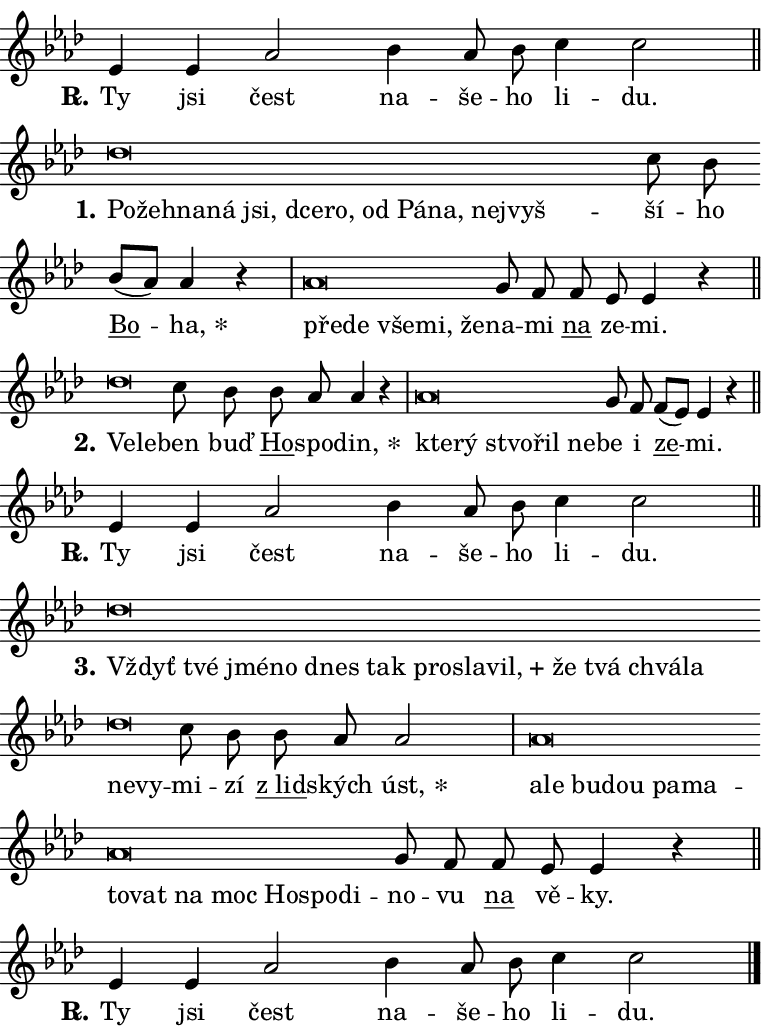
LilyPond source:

\version "2.24.0"
\header { tagline = "" }
\paper {
  indent = 0\cm
  top-margin = 0\cm
  right-margin = 0.13\cm % to fit lyric hyphens
  bottom-margin = 0\cm
  left-margin = 0\cm
  paper-width = 13\cm
  page-breaking = #ly:one-page-breaking
  system-system-spacing.basic-distance = #11
  score-system-spacing.basic-distance = #11
  ragged-last = ##f
}


%% Author: Thomas Morley
%% https://lists.gnu.org/archive/html/lilypond-user/2020-05/msg00002.html
#(define (line-position grob)
"Returns position of @var[grob} in current system:
   @code{'start}, if at first time-step
   @code{'end}, if at last time-step
   @code{'middle} otherwise
"
  (let* ((col (ly:item-get-column grob))
         (ln (ly:grob-object col 'left-neighbor))
         (rn (ly:grob-object col 'right-neighbor))
         (col-to-check-left (if (ly:grob? ln) ln col))
         (col-to-check-right (if (ly:grob? rn) rn col))
         (break-dir-left
           (and
             (ly:grob-property col-to-check-left 'non-musical #f)
             (ly:item-break-dir col-to-check-left)))
         (break-dir-right
           (and
             (ly:grob-property col-to-check-right 'non-musical #f)
             (ly:item-break-dir col-to-check-right))))
        (cond ((eqv? 1 break-dir-left) 'start)
              ((eqv? -1 break-dir-right) 'end)
              (else 'middle))))

#(define (tranparent-at-line-position vctor)
  (lambda (grob)
  "Relying on @code{line-position} select the relevant enry from @var{vctor}.
Used to determine transparency,"
    (case (line-position grob)
      ((end) (not (vector-ref vctor 0)))
      ((middle) (not (vector-ref vctor 1)))
      ((start) (not (vector-ref vctor 2))))))

noteHeadBreakVisibility =
#(define-music-function (break-visibility)(vector?)
"Makes @code{NoteHead}s transparent relying on @var{break-visibility}"
#{
  \override NoteHead.transparent =
    #(tranparent-at-line-position break-visibility)
#})

#(define delete-ledgers-for-transparent-note-heads
  (lambda (grob)
    "Reads whether a @code{NoteHead} is transparent.
If so this @code{NoteHead} is removed from @code{'note-heads} from
@var{grob}, which is supposed to be @code{LedgerLineSpanner}.
As a result ledgers are not printed for this @code{NoteHead}"
    (let* ((nhds-array (ly:grob-object grob 'note-heads))
           (nhds-list
             (if (ly:grob-array? nhds-array)
                 (ly:grob-array->list nhds-array)
                 '()))
           ;; Relies on the transparent-property being done before
           ;; Staff.LedgerLineSpanner.after-line-breaking is executed.
           ;; This is fragile ...
           (to-keep
             (remove
               (lambda (nhd)
                 (ly:grob-property nhd 'transparent #f))
               nhds-list)))
      ;; TODO find a better method to iterate over grob-arrays, similiar
      ;; to filter/remove etc for lists
      ;; For now rebuilt from scratch
      (set! (ly:grob-object grob 'note-heads)  '())
      (for-each
        (lambda (nhd)
          (ly:pointer-group-interface::add-grob grob 'note-heads nhd))
        to-keep))))

squashNotes = {
  \override NoteHead.X-extent = #'(-0.2 . 0.2)
  \override NoteHead.Y-extent = #'(-0.75 . 0)
  \override NoteHead.stencil =
    #(lambda (grob)
       (let ((pos (ly:grob-property grob 'staff-position)))
         (begin
           (if (< pos -7) (display "ERROR: Lower brevis then expected\n") (display ""))
           (if (<= pos -6) ly:text-interface::print ly:note-head::print))))
}
unSquashNotes = {
  \revert NoteHead.X-extent
  \revert NoteHead.Y-extent
  \revert NoteHead.stencil
}

hideNotes = \noteHeadBreakVisibility #begin-of-line-visible
unHideNotes = \noteHeadBreakVisibility #all-visible

% work-around for resetting accidentals
% https://lilypond.org/doc/v2.23/Documentation/notation/displaying-rhythms#unmetered-music
cadenzaMeasure = {
  \cadenzaOff
  \partial 1024 s1024
  \cadenzaOn
}

#(define-markup-command (accent layout props text) (markup?)
  "Underline accented syllable"
  (interpret-markup layout props
    #{\markup \override #'(offset . 4.3) \underline { #text }#}))

responsum = \markup \concat {
  "R" \hspace #-1.05 \path #0.1 #'((moveto 0 0.07) (lineto 0.9 0.8)) \hspace #0.05 "."
}

spaceSize = #0.6828661417322834 % exact space size for TeX Gyre Schola

\layout {
  \context {
    \Staff
    \remove "Time_signature_engraver"
    \override LedgerLineSpanner.after-line-breaking = #delete-ledgers-for-transparent-note-heads
  }
  \context {
    \Lyrics {
      \override LyricSpace.minimum-distance = \spaceSize
      \override LyricText.font-name = #"TeX Gyre Schola"
      \override LyricText.font-size = 1
      \override StanzaNumber.font-name = #"TeX Gyre Schola Bold"
      \override StanzaNumber.font-size = 1
    }
  }
  \context {
    \Score 
    \override NoteHead.text =
      #(lambda (grob) 
        (let ((pos (ly:grob-property grob 'staff-position)))
          #{\markup {
            \combine
              \halign #-0.55 \raise #(if (= pos -6) 0 0.5) \override #'(thickness . 2) \draw-line #'(3.2 . 0)
              \musicglyph "noteheads.sM1"
          }#}))
  }
}

% magnetic-lyrics.ily
%
%   written by
%     Jean Abou Samra <jean@abou-samra.fr>
%     Werner Lemberg <wl@gnu.org>
%
%   adapted by
%     Jiri Hon <jiri.hon@gmail.com>
%
% Version 2022-Apr-15

% https://www.mail-archive.com/lilypond-user@gnu.org/msg149350.html

#(define (Left_hyphen_pointer_engraver context)
   "Collect syllable-hyphen-syllable occurrences in lyrics and store
them in properties.  This engraver only looks to the left.  For
example, if the lyrics input is @code{foo -- bar}, it does the
following.

@itemize @bullet
@item
Set the @code{text} property of the @code{LyricHyphen} grob between
@q{foo} and @q{bar} to @code{foo}.

@item
Set the @code{left-hyphen} property of the @code{LyricText} grob with
text @q{foo} to the @code{LyricHyphen} grob between @q{foo} and
@q{bar}.
@end itemize

Use this auxiliary engraver in combination with the
@code{lyric-@/text::@/apply-@/magnetic-@/offset!} hook."
   (let ((hyphen #f)
         (text #f))
     (make-engraver
      (acknowledgers
       ((lyric-syllable-interface engraver grob source-engraver)
        (set! text grob)))
      (end-acknowledgers
       ((lyric-hyphen-interface engraver grob source-engraver)
        ;(when (not (grob::has-interface grob 'lyric-space-interface))
          (set! hyphen grob)));)
      ((stop-translation-timestep engraver)
       (when (and text hyphen)
         (ly:grob-set-object! text 'left-hyphen hyphen))
       (set! text #f)
       (set! hyphen #f)))))

#(define (lyric-text::apply-magnetic-offset! grob)
   "If the space between two syllables is less than the value in
property @code{LyricText@/.details@/.squash-threshold}, move the right
syllable to the left so that it gets concatenated with the left
syllable.

Use this function as a hook for
@code{LyricText@/.after-@/line-@/breaking} if the
@code{Left_@/hyphen_@/pointer_@/engraver} is active."
   (let ((hyphen (ly:grob-object grob 'left-hyphen #f)))
     (when hyphen
       (let ((left-text (ly:spanner-bound hyphen LEFT)))
         (when (grob::has-interface left-text 'lyric-syllable-interface)
           (let* ((common (ly:grob-common-refpoint grob left-text X))
                  (this-x-ext (ly:grob-extent grob common X))
                  (left-x-ext
                   (begin
                     ;; Trigger magnetism for left-text.
                     (ly:grob-property left-text 'after-line-breaking)
                     (ly:grob-extent left-text common X)))
                  ;; `delta` is the gap width between two syllables.
                  (delta (- (interval-start this-x-ext)
                            (interval-end left-x-ext)))
                  (details (ly:grob-property grob 'details))
                  (threshold (assoc-get 'squash-threshold details 0.2)))
             (when (< delta threshold)
               (let* (;; We have to manipulate the input text so that
                      ;; ligatures crossing syllable boundaries are not
                      ;; disabled.  For languages based on the Latin
                      ;; script this is essentially a beautification.
                      ;; However, for non-Western scripts it can be a
                      ;; necessity.
                      (lt (ly:grob-property left-text 'text))
                      (rt (ly:grob-property grob 'text))
                      (is-space (grob::has-interface hyphen 'lyric-space-interface))
                      (space (if is-space " " ""))
                      (extra-delta (if is-space spaceSize 0))
                      ;; Append new syllable.
                      (ltrt-space (if (and (string? lt) (string? rt))
                                (string-append lt space rt)
                                (make-concat-markup (list lt space rt))))
                      ;; Right-align `ltrt` to the right side.
                      (ltrt-space-markup (grob-interpret-markup
                               grob
                               (make-translate-markup
                                (cons (interval-length this-x-ext) 0)
                                (make-right-align-markup ltrt-space)))))
                 (begin
                   ;; Don't print `left-text`.
                   (ly:grob-set-property! left-text 'stencil #f)
                   ;; Set text and stencil (which holds all collected
                   ;; syllables so far) and shift it to the left.
                   (ly:grob-set-property! grob 'text ltrt-space)
                   (ly:grob-set-property! grob 'stencil ltrt-space-markup)
                   (ly:grob-translate-axis! grob (- (- delta extra-delta)) X))))))))))


#(define (lyric-hyphen::displace-bounds-first grob)
   ;; Make very sure this callback isn't triggered too early.
   (let ((left (ly:spanner-bound grob LEFT))
         (right (ly:spanner-bound grob RIGHT)))
     (ly:grob-property left 'after-line-breaking)
     (ly:grob-property right 'after-line-breaking)
     (ly:lyric-hyphen::print grob)))

squashThreshold = #0.4

\layout {
  \context {
    \Lyrics
    \consists #Left_hyphen_pointer_engraver
    \override LyricText.after-line-breaking =
      #lyric-text::apply-magnetic-offset!
    \override LyricHyphen.stencil = #lyric-hyphen::displace-bounds-first
    \override LyricText.details.squash-threshold = \squashThreshold
    \override LyricHyphen.minimum-distance = 0
    \override LyricHyphen.minimum-length = \squashThreshold
  }
}

squashText = \override LyricText.details.squash-threshold = 9999
unSquashText = \override LyricText.details.squash-threshold = \squashThreshold

leftText = \override LyricText.self-alignment-X = #LEFT
unLeftText = \revert LyricText.self-alignment-X

starOffset = #(lambda (grob) 
                (let ((x_offset (ly:self-alignment-interface::aligned-on-x-parent grob)))
                  (if (= x_offset 0) 0 (+ x_offset 1.2))))

star = #(define-music-function (syllable)(string?)
"Append star separator at the end of a syllable"
#{
  \once \override LyricText.X-offset = #starOffset
  \lyricmode { \markup {
    #syllable
    \override #'((font-name . "TeX Gyre Schola Bold")) \hspace #0.2 \lower #0.65 \larger "*"
  } }
#})

starAccent = #(define-music-function (syllable)(string?)
"Append star separator at the end of a syllable and make accent"
#{
  \once \override LyricText.X-offset = #starOffset
  \lyricmode { \markup {
    \accent #syllable
    \override #'((font-name . "TeX Gyre Schola Bold")) \hspace #0.2 \lower #0.65 \larger "*"
  } }
#})

breath = #(define-music-function (syllable)(string?)
"Append breathing indicator at the end of a syllable"
#{
  \lyricmode { \markup { #syllable "+" } }
#})

optionalBreath = #(define-music-function (syllable)(string?)
"Append optional breathing indicator at the end of a syllable"
#{
  \lyricmode { \markup { #syllable "(+)" } }
#})


\score {
    <<
        \new Voice = "melody" { \cadenzaOn \key as \major \relative { es'4 es as2 \bar "" bes4 as8 bes \bar "" c4 c2 \cadenzaMeasure \bar "||" \break } }
        \new Lyrics \lyricsto "melody" { \lyricmode { \set stanza = \responsum
Ty jsi čest na -- še -- ho li -- du. } }
    >>
    \layout {}
}

\score {
    <<
        \new Voice = "melody" { \cadenzaOn \key as \major \relative { \squashNotes des''\breve*1/16 \hideNotes \breve*1/16 \bar "" \breve*1/16 \bar "" \breve*1/16 \bar "" \breve*1/16 \bar "" \breve*1/16 \bar "" \breve*1/16 \bar "" \breve*1/16 \bar "" \breve*1/16 \bar "" \breve*1/16 \bar "" \breve*1/16 \breve*1/16 \bar "" \unHideNotes \unSquashNotes c8 bes \bar "" bes[( as)] as4 r \cadenzaMeasure \bar "|" \squashNotes as\breve*1/16 \hideNotes \breve*1/16 \bar "" \breve*1/16 \bar "" \breve*1/16 \breve*1/16 \bar "" \unHideNotes \unSquashNotes g8 f \bar "" f es es4 r \cadenzaMeasure \bar "||" \break } }
        \new Lyrics \lyricsto "melody" { \lyricmode { \set stanza = "1."
\leftText Po -- \squashText žeh -- na -- ná jsi, dce -- ro, od Pá -- na, nej -- vyš -- \unLeftText \unSquashText ší -- ho \markup \accent Bo -- \star ha, \leftText pře -- \squashText de vše -- mi, že -- \unLeftText \unSquashText na -- mi \markup \accent na ze -- mi. } }
    >>
    \layout {}
}

\score {
    <<
        \new Voice = "melody" { \cadenzaOn \key as \major \relative { \squashNotes des''\breve*1/16 \hideNotes \breve*1/16 \bar "" \unHideNotes \unSquashNotes c8 bes \bar "" bes as as4 r \cadenzaMeasure \bar "|" \squashNotes as\breve*1/16 \hideNotes \breve*1/16 \bar "" \breve*1/16 \bar "" \breve*1/16 \breve*1/16 \bar "" \unHideNotes \unSquashNotes g8 f \bar "" f[( es)] es4 r \cadenzaMeasure \bar "||" \break } }
        \new Lyrics \lyricsto "melody" { \lyricmode { \set stanza = "2."
\leftText Ve -- \squashText le -- \unLeftText \unSquashText ben buď \markup \accent Ho -- spo -- \star din, \leftText kte -- \squashText rý stvo -- řil ne -- \unLeftText \unSquashText be i \markup \accent ze -- mi. } }
    >>
    \layout {}
}

\score {
    <<
        \new Voice = "melody" { \cadenzaOn \key as \major \relative { es'4 es as2 \bar "" bes4 as8 bes \bar "" c4 c2 \cadenzaMeasure \bar "||" \break } }
        \new Lyrics \lyricsto "melody" { \lyricmode { \set stanza = \responsum
Ty jsi čest na -- še -- ho li -- du. } }
    >>
    \layout {}
}

\score {
    <<
        \new Voice = "melody" { \cadenzaOn \key as \major \relative { \squashNotes des''\breve*1/16 \hideNotes \breve*1/16 \bar "" \breve*1/16 \bar "" \breve*1/16 \bar "" \breve*1/16 \bar "" \breve*1/16 \bar "" \breve*1/16 \bar "" \breve*1/16 \bar "" \breve*1/16 \bar "" \breve*1/16 \bar "" \breve*1/16 \bar "" \breve*1/16 \bar "" \breve*1/16 \bar "" \breve*1/16 \breve*1/16 \bar "" \unHideNotes \unSquashNotes c8 bes \bar "" bes as as2 \cadenzaMeasure \bar "|" \squashNotes as\breve*1/16 \hideNotes \breve*1/16 \bar "" \breve*1/16 \bar "" \breve*1/16 \bar "" \breve*1/16 \bar "" \breve*1/16 \bar "" \breve*1/16 \bar "" \breve*1/16 \bar "" \breve*1/16 \bar "" \breve*1/16 \bar "" \breve*1/16 \bar "" \breve*1/16 \breve*1/16 \bar "" \unHideNotes \unSquashNotes g8 f \bar "" f es es4 r \cadenzaMeasure \bar "||" \break } }
        \new Lyrics \lyricsto "melody" { \lyricmode { \set stanza = "3."
\leftText Vždyť \squashText tvé jmé -- no dnes tak pro -- sla -- \breath "vil," že tvá chvá -- la ne -- vy -- \unLeftText \unSquashText mi -- zí \markup \accent "z lid" -- ských \star úst, \leftText a -- \squashText le bu -- dou pa -- ma -- to -- vat na moc Ho -- spo -- di -- \unLeftText \unSquashText no -- vu \markup \accent na vě -- ky. } }
    >>
    \layout {}
}

\score {
    <<
        \new Voice = "melody" { \cadenzaOn \key as \major \relative { es'4 es as2 \bar "" bes4 as8 bes \bar "" c4 c2 \cadenzaMeasure \bar "||" \break } \bar "|." }
        \new Lyrics \lyricsto "melody" { \lyricmode { \set stanza = \responsum
Ty jsi čest na -- še -- ho li -- du. } }
    >>
    \layout {}
}
